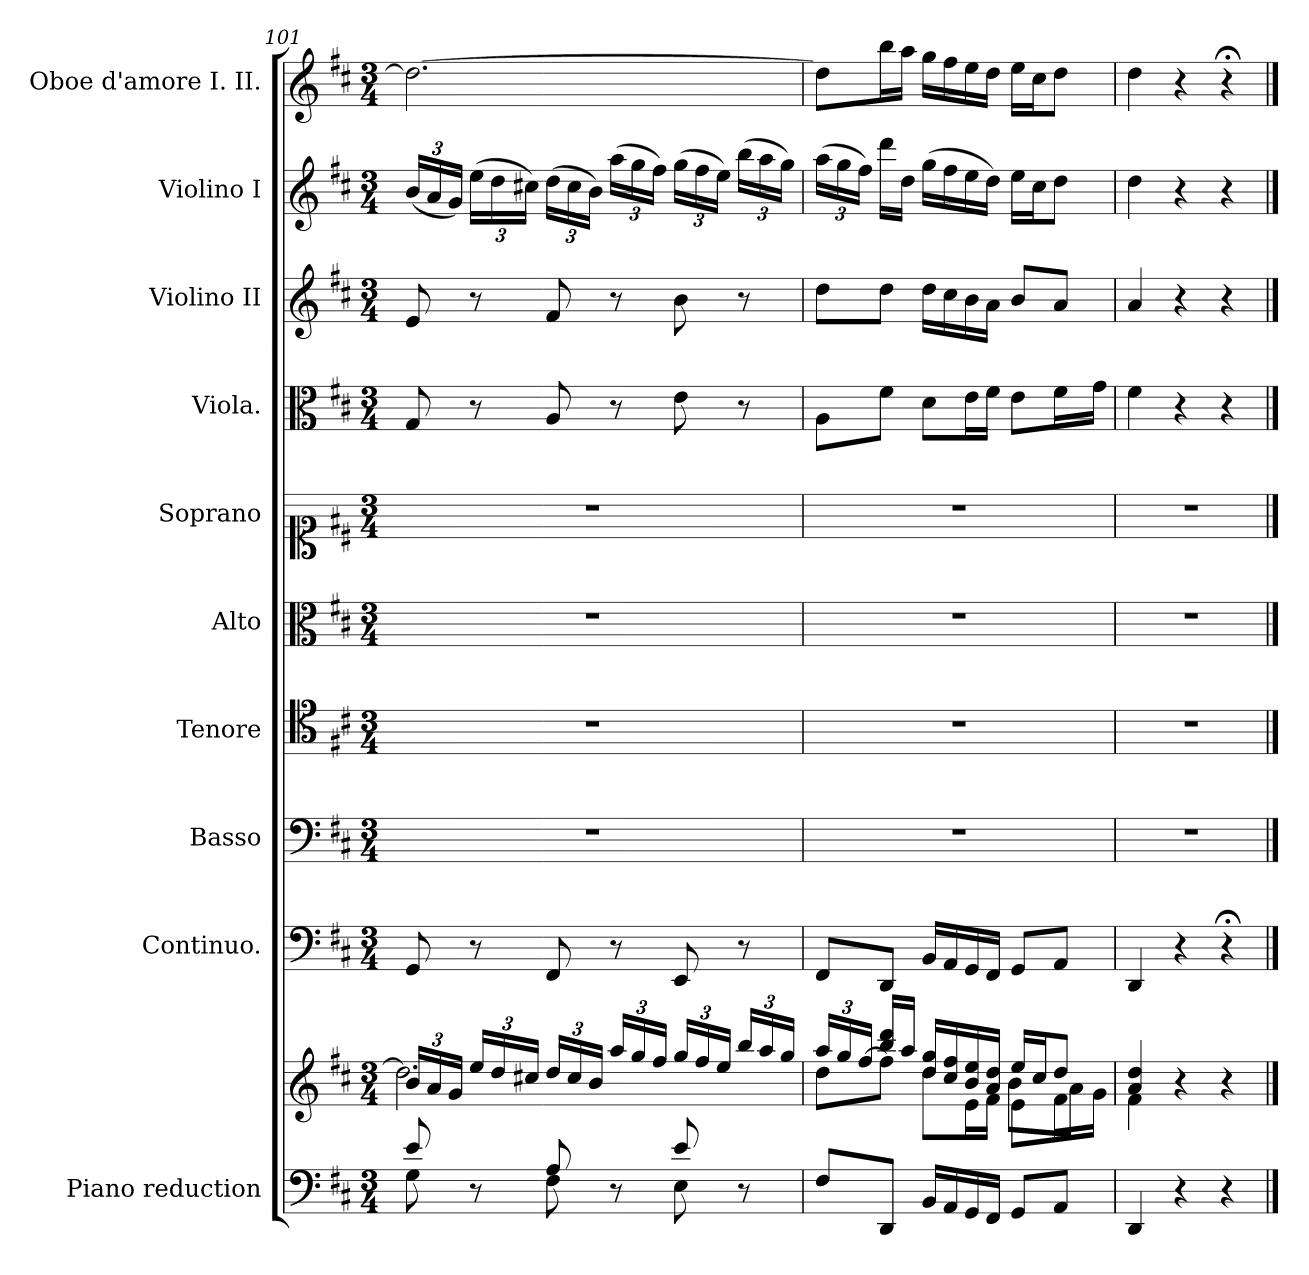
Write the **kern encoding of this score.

**kern	**kern	**kern	**kern	**kern	**kern	**kern	**kern	**kern	**kern	**kern
*part10	*part10	*part9	*part8	*part7	*part6	*part5	*part4	*part3	*part2	*part1
*staff11	*staff10	*staff9	*staff8	*staff7	*staff6	*staff5	*staff4	*staff3	*staff2	*staff1
*I"Piano reduction	*	*I"Continuo.	*I"Basso	*I"Tenore	*I"Alto	*I"Soprano	*I"Viola.	*I"Violino II	*I"Violino I	*I"Oboe d'amore I. II.
*I'Pno	*	*	*	*	*	*	*I'Vla	*	*I'Vln	*I'Ob
!!LO:PB:g=z
*clefF4	*clefG2	*clefF4	*clefF4	*clefC4	*clefC3	*clefC1	*clefC3	*clefG2	*clefG2	*clefG2
*k[f#c#]	*k[f#c#]	*k[f#c#]	*k[f#c#]	*k[f#c#]	*k[f#c#]	*k[f#c#]	*k[f#c#]	*k[f#c#]	*k[f#c#]	*k[f#c#]
*M3/4	*M3/4	*M3/4	*M3/4	*M3/4	*M3/4	*M3/4	*M3/4	*M3/4	*M3/4	*M3/4
=101	=101	=101	=101	=101	=101	=101	=101	=101	=101	=101
*^	*	*	*	*	*	*	*	*	*	*
*	*	*Xbrackettup	*	*	*	*	*	*	*	*Xbrackettup	*
*	*	*^	*	*	*	*	*	*	*	*	*
8e/	8G\	24b/LL	2.dd\]	8GG/	2.r	2.r	2.r	2.r	8G/	8e/	(<24b/LL	2.dd\_
.	.	24a/	.	.	.	.	.	.	.	.	24a/	.
.	.	24g/JJ	.	.	.	.	.	.	.	.	24g/JJ)	.
8r	8ryy	24ee/LL	.	8r	.	.	.	.	8r	8r	(>24ee\LL	.
.	.	24dd/	.	.	.	.	.	.	.	.	24dd\	.
.	.	24cc#X/JJ	.	.	.	.	.	.	.	.	24cc#X\JJ)	.
8A/	8F#\	24dd/LL	.	8FF#/	.	.	.	.	8A/	8f#/	(>24dd\LL	.
.	.	24cc#/	.	.	.	.	.	.	.	.	24cc#\	.
.	.	24b/JJ	.	.	.	.	.	.	.	.	24b\JJ)	.
8r	8ryy	24aa/LL	.	8r	.	.	.	.	8r	8r	(>24aa\LL	.
.	.	24gg/	.	.	.	.	.	.	.	.	24gg\	.
.	.	24ff#/JJ	.	.	.	.	.	.	.	.	24ff#\JJ)	.
8e/	8E\	24gg/LL	.	8EE/	.	.	.	.	8e\	8b\	(>24gg\LL	.
.	.	24ff#/	.	.	.	.	.	.	.	.	24ff#\	.
.	.	24ee/JJ	.	.	.	.	.	.	.	.	24ee\JJ)	.
8r	8ryy	24bb/LL	.	8r	.	.	.	.	8r	8r	(>24bb\LL	.
.	.	24aa/	.	.	.	.	.	.	.	.	24aa\	.
.	.	24gg/JJ	.	.	.	.	.	.	.	.	24gg\JJ)	.
*v	*v	*	*	*	*	*	*	*	*	*	*	*
=102	=102	=102	=102	=102	=102	=102	=102	=102	=102	=102	=102
*	*	*^	*	*	*	*	*	*	*	*	*
8F#/L	24aa/LL	8dd\L	2ryy	8FF#/L	2.r	2.r	2.r	2.r	8A\L	8dd\L	(>24aa\LL	8dd\L]
.	24gg/	.	.	.	.	.	.	.	.	.	24gg\	.
.	[24ff#/JJ	.	.	.	.	.	.	.	.	.	24ff#\JJ)	.
8DD/J	16bb/ 16ddd/LL	8ff#\J]	.	8DD/J	.	.	.	.	8f#\J	8dd\J	16ddd\LL	16bb\L
.	16aa/JJ	.	.	.	.	.	.	.	.	.	16dd\JJ	16aa\JJ
16BB/LL	16dd/ 16gg/LL	8dd\L	.	16BB/LL	.	.	.	.	8d\L	16dd\LL	(>16gg\LL	16gg\LL
16AA/	16cc#/ 16ff#/	.	.	16AA/	.	.	.	.	.	16cc#\	16ff#\	16ff#\
16GG/	16b/ 16ee/	16e\L	.	16GG/	.	.	.	.	16e\L	16b\	16ee\	16ee\
16FF#/JJ	16a/ 16dd/JJ	16f#\JJ	.	16FF#/JJ	.	.	.	.	16f#\JJ	16a\JJ	16dd\JJ)	16dd\JJ
8GG/L	16ee/LL	8e\L	8b\L	8GG/L	.	.	.	.	8e\L	8b/L	16ee\LL	16ee\LL
.	16cc#/J	.	.	.	.	.	.	.	.	.	16cc#\J	16cc#\J
8AA/J	8dd/J	16f#\L	8a\J	8AA/J	.	.	.	.	16f#\L	8a/J	8dd\J	8dd\J
.	.	16g\JJ	.	.	.	.	.	.	16g\JJ	.	.	.
*	*	*v	*v	*	*	*	*	*	*	*	*	*
=103	=103	=103	=103	=103	=103	=103	=103	=103	=103	=103	=103
4DD/	4a/ 4dd/	4f#\	4DD/	2.r	2.r	2.r	2.r	4f#\	4a/	4dd\	4dd\
4r	4r	4ryy	4r	.	.	.	.	4r	4r	4r	4r
4r	4r	4ryy	4r;<	.	.	.	.	4r	4r	4r	4r;<
*	*v	*v	*	*	*	*	*	*	*	*	*
==	==	==	==	==	==	==	==	==	==	==
*-	*-	*-	*-	*-	*-	*-	*-	*-	*-	*-
